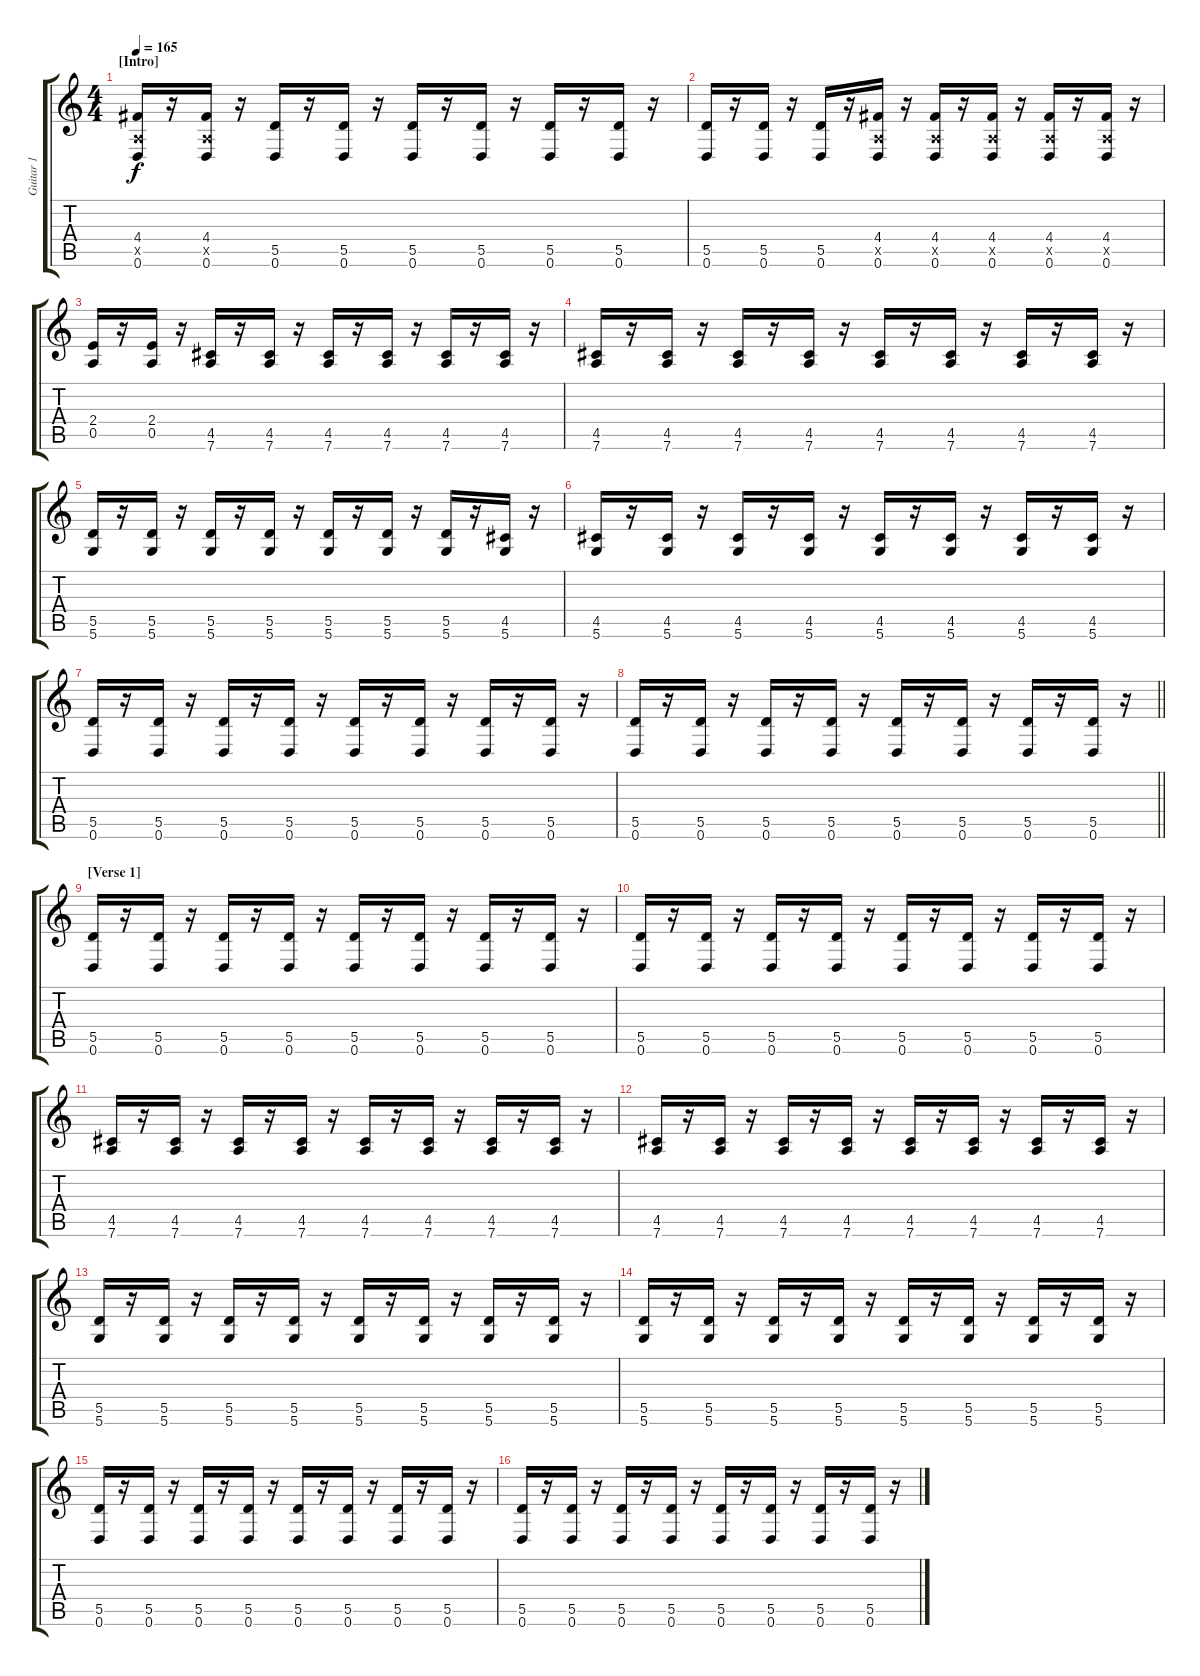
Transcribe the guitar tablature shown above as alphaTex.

\track ("Guitar 1" "Guitar 1") {instrument electricguitarmuted}
\staff {score tabs}
\tuning (E4 B3 G3 D3 A2 D2) {hide}
\ts (4 4)
\section ("" "[Intro]")
\tempo 165
\clef g2
\ks c
(4.4 0.5{x} 0.6).16{dy f instrument electricguitarmuted} r.16 (4.4 0.5{x} 0.6).16 r.16 (5.5 0.6).16 r.16 (5.5 0.6).16 r.16 (5.5 0.6).16 r.16 (5.5 0.6).16 r.16 (5.5 0.6).16 r.16 (5.5 0.6).16 r.16 |
(5.5 0.6).16 r.16 (5.5 0.6).16 r.16 (5.5 0.6).16 r.16 (4.4 0.5{x} 0.6).16 r.16 (4.4 0.5{x} 0.6).16 r.16 (4.4 0.5{x} 0.6).16 r.16 (4.4 0.5{x} 0.6).16 r.16 (4.4 0.5{x} 0.6).16 r.16 |
(2.4 0.5).16 r.16 (2.4 0.5).16 r.16 (4.5 7.6).16 r.16 (4.5 7.6).16 r.16 (4.5 7.6).16 r.16 (4.5 7.6).16 r.16 (4.5 7.6).16 r.16 (4.5 7.6).16 r.16 |
(4.5 7.6).16 r.16 (4.5 7.6).16 r.16 (4.5 7.6).16 r.16 (4.5 7.6).16 r.16 (4.5 7.6).16 r.16 (4.5 7.6).16 r.16 (4.5 7.6).16 r.16 (4.5 7.6).16 r.16 |
(5.5 5.6).16 r.16 (5.5 5.6).16 r.16 (5.5 5.6).16 r.16 (5.5 5.6).16 r.16 (5.5 5.6).16 r.16 (5.5 5.6).16 r.16 (5.5 5.6).16 r.16 (4.5 5.6).16 r.16 |
(4.5 5.6).16 r.16 (4.5 5.6).16 r.16 (4.5 5.6).16 r.16 (4.5 5.6).16 r.16 (4.5 5.6).16 r.16 (4.5 5.6).16 r.16 (4.5 5.6).16 r.16 (4.5 5.6).16 r.16 |
(5.5 0.6).16 r.16 (5.5 0.6).16 r.16 (5.5 0.6).16 r.16 (5.5 0.6).16 r.16 (5.5 0.6).16 r.16 (5.5 0.6).16 r.16 (5.5 0.6).16 r.16 (5.5 0.6).16 r.16 |
\barLineRight lightlight
(5.5 0.6).16 r.16 (5.5 0.6).16 r.16 (5.5 0.6).16 r.16 (5.5 0.6).16 r.16 (5.5 0.6).16 r.16 (5.5 0.6).16 r.16 (5.5 0.6).16 r.16 (5.5 0.6).16 r.16 |
\section ("" "[Verse 1]")
(5.5 0.6).16 r.16 (5.5 0.6).16 r.16 (5.5 0.6).16 r.16 (5.5 0.6).16 r.16 (5.5 0.6).16 r.16 (5.5 0.6).16 r.16 (5.5 0.6).16 r.16 (5.5 0.6).16 r.16 |
(5.5 0.6).16 r.16 (5.5 0.6).16 r.16 (5.5 0.6).16 r.16 (5.5 0.6).16 r.16 (5.5 0.6).16 r.16 (5.5 0.6).16 r.16 (5.5 0.6).16 r.16 (5.5 0.6).16 r.16 |
(4.5 7.6).16 r.16 (4.5 7.6).16 r.16 (4.5 7.6).16 r.16 (4.5 7.6).16 r.16 (4.5 7.6).16 r.16 (4.5 7.6).16 r.16 (4.5 7.6).16 r.16 (4.5 7.6).16 r.16 |
(4.5 7.6).16 r.16 (4.5 7.6).16 r.16 (4.5 7.6).16 r.16 (4.5 7.6).16 r.16 (4.5 7.6).16 r.16 (4.5 7.6).16 r.16 (4.5 7.6).16 r.16 (4.5 7.6).16 r.16 |
(5.5 5.6).16 r.16 (5.5 5.6).16 r.16 (5.5 5.6).16 r.16 (5.5 5.6).16 r.16 (5.5 5.6).16 r.16 (5.5 5.6).16 r.16 (5.5 5.6).16 r.16 (5.5 5.6).16 r.16 |
(5.5 5.6).16 r.16 (5.5 5.6).16 r.16 (5.5 5.6).16 r.16 (5.5 5.6).16 r.16 (5.5 5.6).16 r.16 (5.5 5.6).16 r.16 (5.5 5.6).16 r.16 (5.5 5.6).16 r.16 |
(5.5 0.6).16 r.16 (5.5 0.6).16 r.16 (5.5 0.6).16 r.16 (5.5 0.6).16 r.16 (5.5 0.6).16 r.16 (5.5 0.6).16 r.16 (5.5 0.6).16 r.16 (5.5 0.6).16 r.16 |
(5.5 0.6).16 r.16 (5.5 0.6).16 r.16 (5.5 0.6).16 r.16 (5.5 0.6).16 r.16 (5.5 0.6).16 r.16 (5.5 0.6).16 r.16 (5.5 0.6).16 r.16 (5.5 0.6).16 r.16
